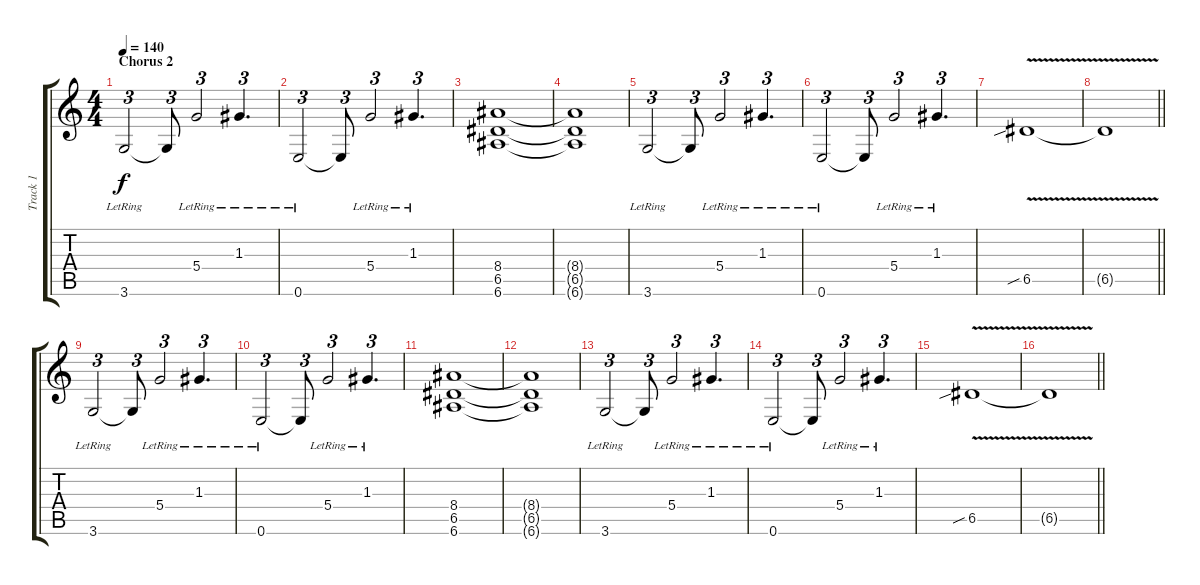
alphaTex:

\track ("Track 1" "Track 1") {instrument distortionguitar}
\staff {score tabs}
\tuning (E4 B3 G3 D3 A2 E2) {hide}
\ts (4 4)
\section ("" "Chorus 2")
\tempo 140
\clef g2
\ks c
3.6{lr}.2{tu (3 2) dy f} 3.6{t}.8{tu (3 2)} 5.4{lr}.2{tu (3 2)} 1.3{lr}.4{d tu (3 2)} |
0.6{lr}.2{tu (3 2)} 0.6{t}.8{tu (3 2)} 5.4{lr}.2{tu (3 2)} 1.3{lr}.4{d tu (3 2)} |
(8.4 6.5 6.6).1 |
(8.4{t} 6.5{t} 6.6{t}).1 |
3.6{lr}.2{tu (3 2)} 3.6{t}.8{tu (3 2)} 5.4{lr}.2{tu (3 2)} 1.3{lr}.4{d tu (3 2)} |
0.6{lr}.2{tu (3 2)} 0.6{t}.8{tu (3 2)} 5.4{lr}.2{tu (3 2)} 1.3{lr}.4{d tu (3 2)} |
6.5{v sib}.1 |
\barLineRight lightlight
6.5{t}.1 |
3.6{lr}.2{tu (3 2)} 3.6{t}.8{tu (3 2)} 5.4{lr}.2{tu (3 2)} 1.3{lr}.4{d tu (3 2)} |
0.6{lr}.2{tu (3 2)} 0.6{t}.8{tu (3 2)} 5.4{lr}.2{tu (3 2)} 1.3{lr}.4{d tu (3 2)} |
(8.4 6.5 6.6).1 |
(8.4{t} 6.5{t} 6.6{t}).1 |
3.6{lr}.2{tu (3 2)} 3.6{t}.8{tu (3 2)} 5.4{lr}.2{tu (3 2)} 1.3{lr}.4{d tu (3 2)} |
0.6{lr}.2{tu (3 2)} 0.6{t}.8{tu (3 2)} 5.4{lr}.2{tu (3 2)} 1.3{lr}.4{d tu (3 2)} |
6.5{v sib}.1 |
\barLineRight lightlight
6.5{t}.1
